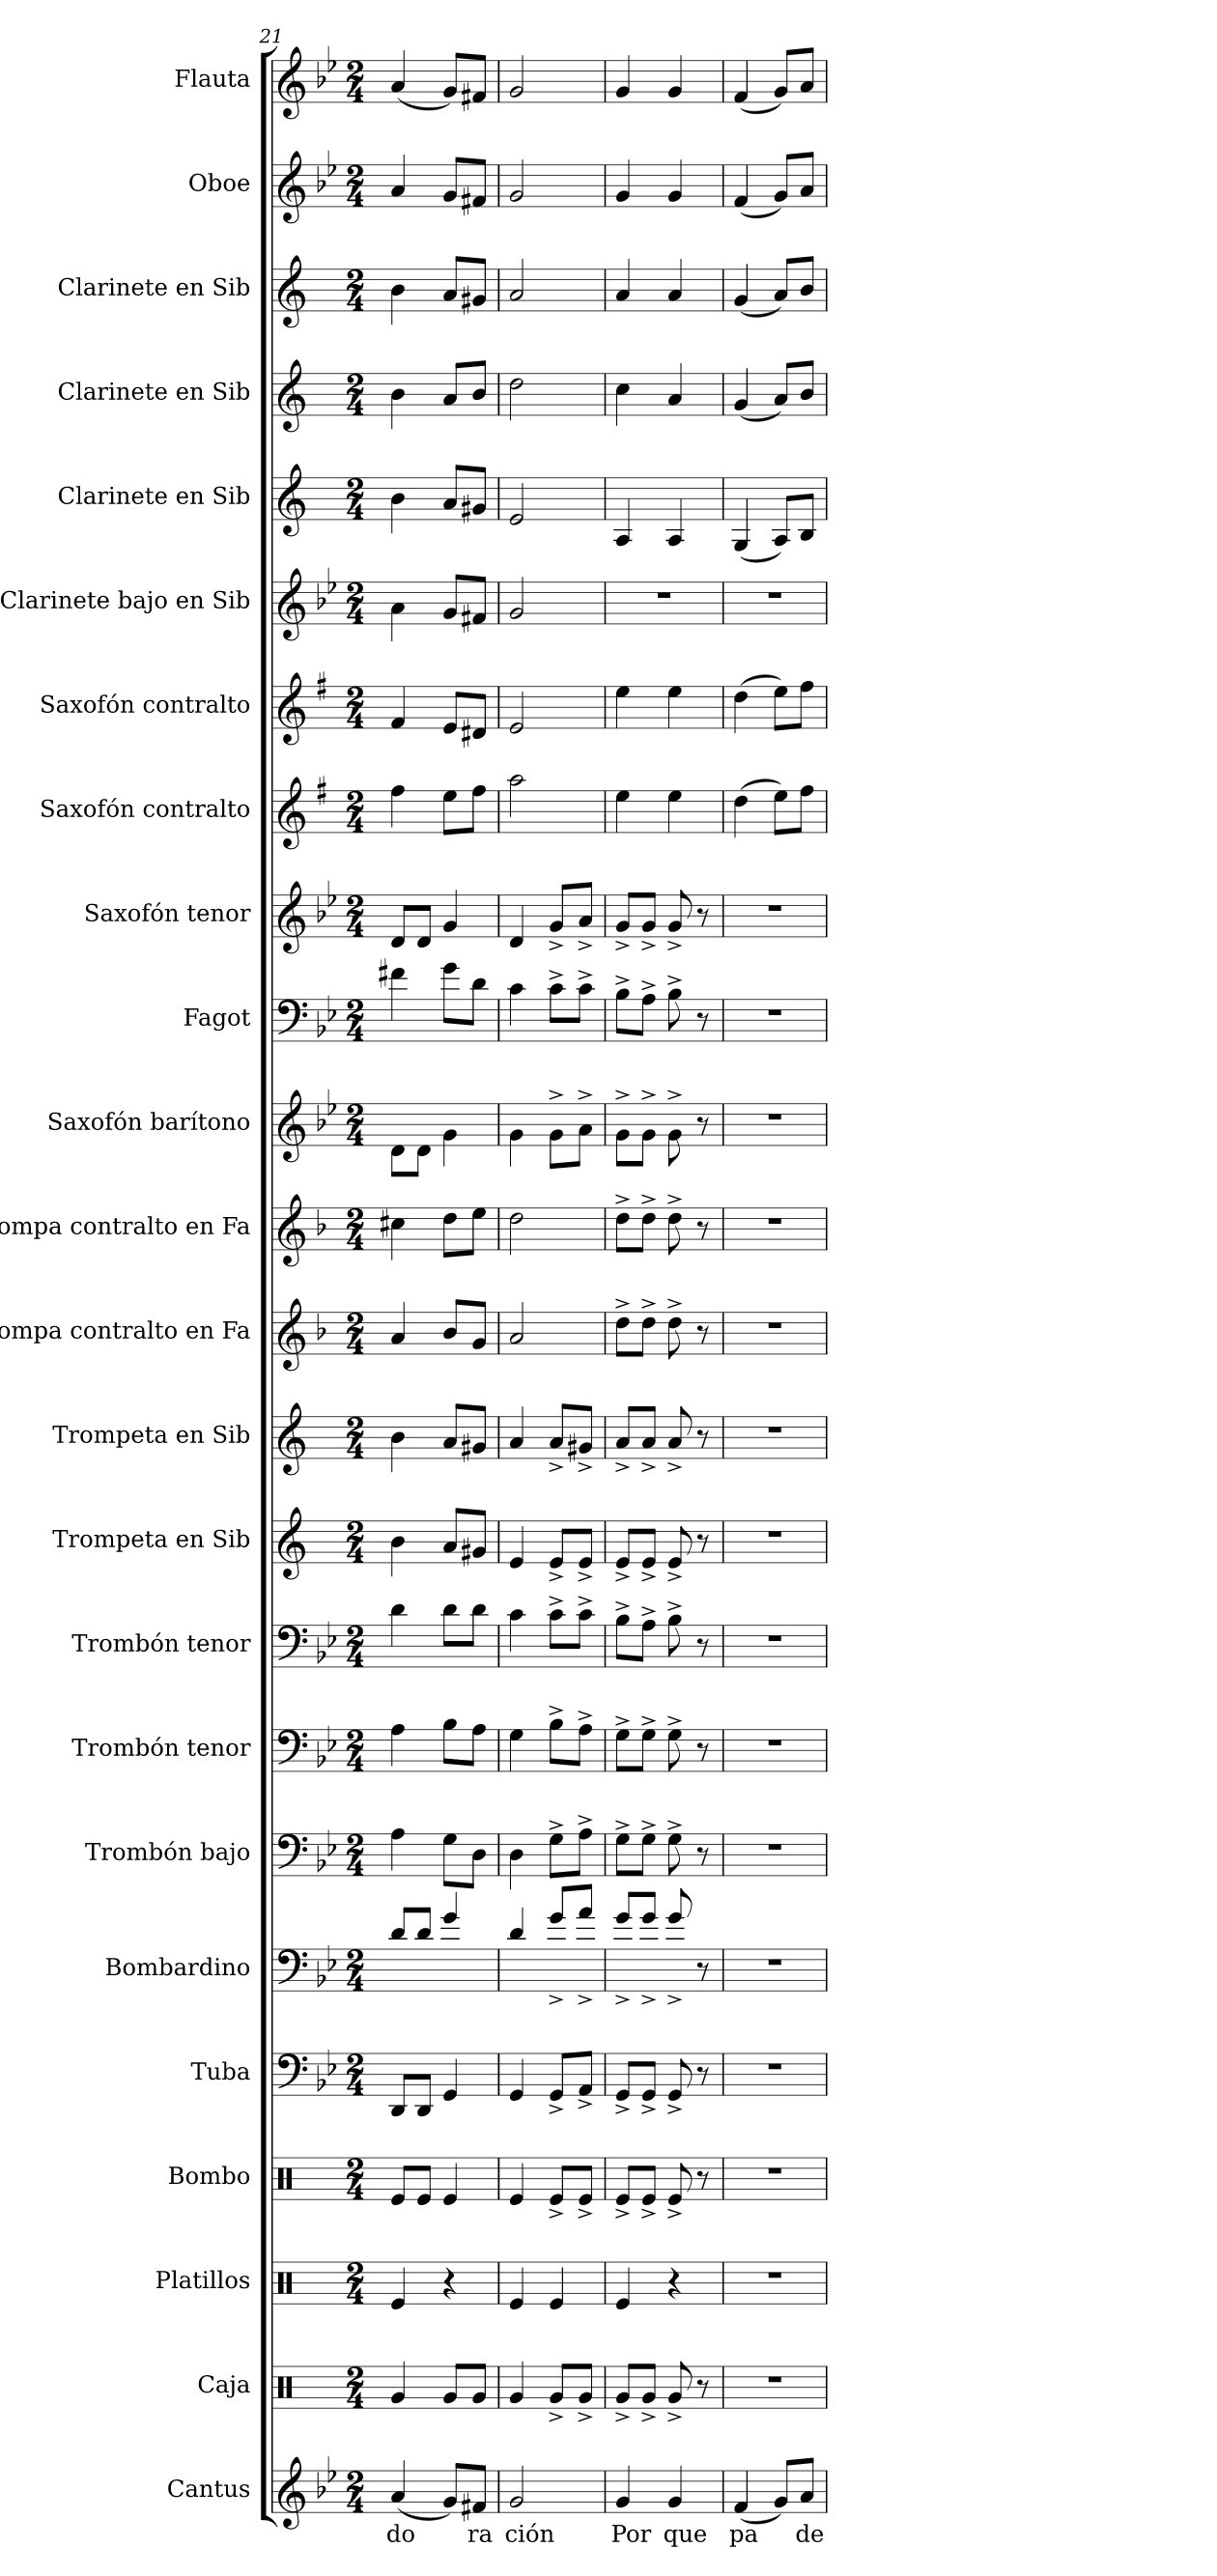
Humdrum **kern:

**kern	**text	**kern	**kern	**kern	**kern	**kern	**kern	**kern	**kern	**kern	**kern	**kern	**kern	**kern	**kern	**kern	**kern	**kern	**kern	**kern	**kern	**kern	**kern	**kern
*part24	*part24	*part23	*part22	*part21	*part20	*part19	*part18	*part17	*part16	*part15	*part14	*part13	*part12	*part11	*part10	*part9	*part8	*part7	*part6	*part5	*part4	*part3	*part2	*part1
*staff24	*staff24	*staff23	*staff22	*staff21	*staff20	*staff19	*staff18	*staff17	*staff16	*staff15	*staff14	*staff13	*staff12	*staff11	*staff10	*staff9	*staff8	*staff7	*staff6	*staff5	*staff4	*staff3	*staff2	*staff1
*I"Cantus	*	*I"Caja	*I"Platillos	*I"Bombo	*I"Tuba	*I"Bombardino	*I"Trombón bajo	*I"Trombón tenor	*I"Trombón tenor	*I"Trompeta en Sib	*I"Trompeta en Sib	*I"Trompa contralto en Fa	*I"Trompa contralto en Fa	*I"Saxofón barítono	*I"Fagot	*I"Saxofón tenor	*I"Saxofón contralto	*I"Saxofón contralto	*I"Clarinete bajo en Sib	*I"Clarinete en Sib	*I"Clarinete en Sib	*I"Clarinete en Sib	*I"Oboe	*I"Flauta
*I'Cant.	*	*I'Caja	*I'Plat.	*I'Bmb.	*I'Tba.	*I'Bomb.	*I'Tbn. baj.	*I'Tbn.	*I'Tbn.	*I'Tpt.	*I'Tpt.	*I'Trmp. La	*I'Trmp. La	*I'Sax. bar.	*	*I'Sax. ten.	*I'Sax. ctrl.	*I'Sax. ctrl.	*I'Cl. bajo	*I'Cl.	*I'Cl.	*I'Cl.	*I'Ob.	*I'Fl.
*clefG2	*	*clefX	*clefX	*clefX	*clefF4	*clefF4	*clefF4	*clefF4	*clefF4	*clefG2	*clefG2	*clefG2	*clefG2	*clefG2	*clefF4	*clefG2	*clefG2	*clefG2	*clefG2	*clefG2	*clefG2	*clefG2	*clefG2	*clefG2
*	*	*	*	*	*	*ITrd8c14	*	*	*	*ITrd1c2	*ITrd1c2	*ITrd4c7	*ITrd4c7	*ITrd12c21	*	*ITrd8c14	*ITrd5c9	*ITrd5c9	*ITrd8c14	*ITrd1c2	*ITrd1c2	*ITrd1c2	*	*
*k[b-e-]	*	*k[]	*k[]	*k[]	*k[b-e-]	*k[b-e-]	*k[b-e-]	*k[b-e-]	*k[b-e-]	*k[b-e-]	*k[b-e-]	*k[b-e-]	*k[b-e-]	*k[b-e-]	*k[b-e-]	*k[b-e-]	*k[b-e-]	*k[b-e-]	*k[b-e-]	*k[b-e-]	*k[b-e-]	*k[b-e-]	*k[b-e-]	*k[b-e-]
*B-:	*	*C:	*C:	*C:	*B-:	*B-:	*B-:	*B-:	*B-:	*B-:	*B-:	*B-:	*B-:	*B-:	*B-:	*B-:	*B-:	*B-:	*B-:	*B-:	*B-:	*B-:	*B-:	*B-:
*M2/4	*	*M2/4	*M2/4	*M2/4	*M2/4	*M2/4	*M2/4	*M2/4	*M2/4	*M2/4	*M2/4	*M2/4	*M2/4	*M2/4	*M2/4	*M2/4	*M2/4	*M2/4	*M2/4	*M2/4	*M2/4	*M2/4	*M2/4	*M2/4
=21	=21	=21	=21	=21	=21	=21	=21	=21	=21	=21	=21	=21	=21	=21	=21	=21	=21	=21	=21	=21	=21	=21	=21	=21
!	!LO:LY:b:color=#000000	!	!	!	!	!	!	!	!	!	!	!	!	!	!	!	!	!	!	!	!	!	!	!
(4ai/	do	4Rgi/	4Rei/	8Rei/L	8DDi/L	8Di/L	4Ai\	4Ai\	4di\	4ai\	4ai\	4di/	4f#Xi\	8Di\L	4f#Xi\	8Di/L	4ai\	4Ai/	4Ai\	4ai\	4ai\	4ai\	4ai/	(4ai/
.	.	.	.	8Rei/J	8DDi/J	8Di/J	.	.	.	.	.	.	.	8Di\J	.	8Di/J	.	.	.	.	.	.	.	.
8gi/L)	.	8Rgi/L	4r	4Rei/	4GGi/	4Gi/	8Gi\L	8B-i\L	8di\L	8gi/L	8gi/L	8e-i/L	8gi\L	4Gi\	8gi\L	4Gi/	8gi\L	8Gi/L	8Gi/L	8gi/L	8gi/L	8gi/L	8gi/L	8gi/L)
!	!LO:LY:b:color=#000000	!	!	!	!	!	!	!	!	!	!	!	!	!	!	!	!	!	!	!	!	!	!	!
8f#Xi/J	ra	8Rgi/J	.	.	.	.	8Di\J	8Ai\J	8di\J	8f#Xi/J	8f#Xi/J	8ci/J	8ai\J	.	8di\J	.	8ai\J	8F#Xi/J	8F#Xi/J	8f#Xi/J	8ai/J	8f#Xi/J	8f#Xi/J	8f#Xi/J
=22	=22	=22	=22	=22	=22	=22	=22	=22	=22	=22	=22	=22	=22	=22	=22	=22	=22	=22	=22	=22	=22	=22	=22	=22
!	!LO:LY:b:color=#000000	!	!	!	!	!	!	!	!	!	!	!	!	!	!	!	!	!	!	!	!	!	!	!
2gi/	ción	4Rgi/	4Rei/	4Rei/	4GGi/	4Di/	4Di\	4Gi\	4ci\	4di/	4gi/	2di/	2gi\	4Gi\	4ci\	4Di/	2cci\	2Gi/	2Gi/	2di/	2cci\	2gi/	2gi/	2gi/
.	.	8Rg^i/L	4Rei/	8Re^i/L	8GG^i/L	8G^i/L	8G^i\L	8B-^i\L	8c^i\L	8d^i/L	8g^i/L	.	.	8G^i\L	8c^i\L	8G^i/L	.	.	.	.	.	.	.	.
.	.	8Rg^i/J	.	8Re^i/J	8AA^i/J	8A^i/J	8A^i\J	8A^i\J	8c^i\J	8d^i/J	8f#X^i/J	.	.	8A^i\J	8c^i\J	8A^i/J	.	.	.	.	.	.	.	.
=23	=23	=23	=23	=23	=23	=23	=23	=23	=23	=23	=23	=23	=23	=23	=23	=23	=23	=23	=23	=23	=23	=23	=23	=23
!	!LO:LY:b:color=#000000	!	!	!	!	!	!	!	!	!	!	!	!	!	!	!	!	!	!LO:N:vis=1	!	!	!	!	!
4gi/	Por	8Rg^i/L	4Rei/	8Re^i/L	8GG^i/L	8G^i/L	8G^i\L	8G^i\L	8B-^i\L	8d^i/L	8g^i/L	8g^i\L	8g^i\L	8G^i\L	8B-^i\L	8G^i/L	4gi\	4gi\	2r	4Gi/	4b-i\	4gi/	4gi/	4gi/
.	.	8Rg^i/J	.	8Re^i/J	8GG^i/J	8G^i/J	8G^i\J	8G^i\J	8A^i\J	8d^i/J	8g^i/J	8g^i\J	8g^i\J	8G^i\J	8A^i\J	8G^i/J	.	.	.	.	.	.	.	.
!	!LO:LY:b:color=#000000	!	!	!	!	!	!	!	!	!	!	!	!	!	!	!	!	!	!	!	!	!	!	!
4gi/	que	8Rg^i/	4r	8Re^i/	8GG^i/	8G^i/	8G^i\	8G^i\	8B-^i\	8d^i/	8g^i/	8g^i\	8g^i\	8G^i\	8B-^i\	8G^i/	4gi\	4gi\	.	4Gi/	4gi/	4gi/	4gi/	4gi/
.	.	8r	.	8r	8r	8r	8r	8r	8r	8r	8r	8r	8r	8r	8r	8r	.	.	.	.	.	.	.	.
=24	=24	=24	=24	=24	=24	=24	=24	=24	=24	=24	=24	=24	=24	=24	=24	=24	=24	=24	=24	=24	=24	=24	=24	=24
!	!LO:LY:b:color=#000000	!LO:N:vis=1	!LO:N:vis=1	!LO:N:vis=1	!LO:N:vis=1	!LO:N:vis=1	!LO:N:vis=1	!LO:N:vis=1	!LO:N:vis=1	!LO:N:vis=1	!LO:N:vis=1	!LO:N:vis=1	!LO:N:vis=1	!LO:N:vis=1	!LO:N:vis=1	!LO:N:vis=1	!	!	!LO:N:vis=1	!	!	!	!	!
(4fi/	pa	2r	2r	2r	2r	2r	2r	2r	2r	2r	2r	2r	2r	2r	2r	2r	(4fi\	(4fi\	2r	(4Fi/	(4fi/	(4fi/	(4fi/	(4fi/
8gi/L)	.	.	.	.	.	.	.	.	.	.	.	.	.	.	.	.	8gi\L)	8gi\L)	.	8Gi/L)	8gi/L)	8gi/L)	8gi/L)	8gi/L)
!	!LO:LY:b:color=#000000	!	!	!	!	!	!	!	!	!	!	!	!	!	!	!	!	!	!	!	!	!	!	!
8ai/J	de	.	.	.	.	.	.	.	.	.	.	.	.	.	.	.	8ai\J	8ai\J	.	8Ai/J	8ai/J	8ai/J	8ai/J	8ai/J
=	=	=	=	=	=	=	=	=	=	=	=	=	=	=	=	=	=	=	=	=	=	=	=	=
*-	*-	*-	*-	*-	*-	*-	*-	*-	*-	*-	*-	*-	*-	*-	*-	*-	*-	*-	*-	*-	*-	*-	*-	*-
